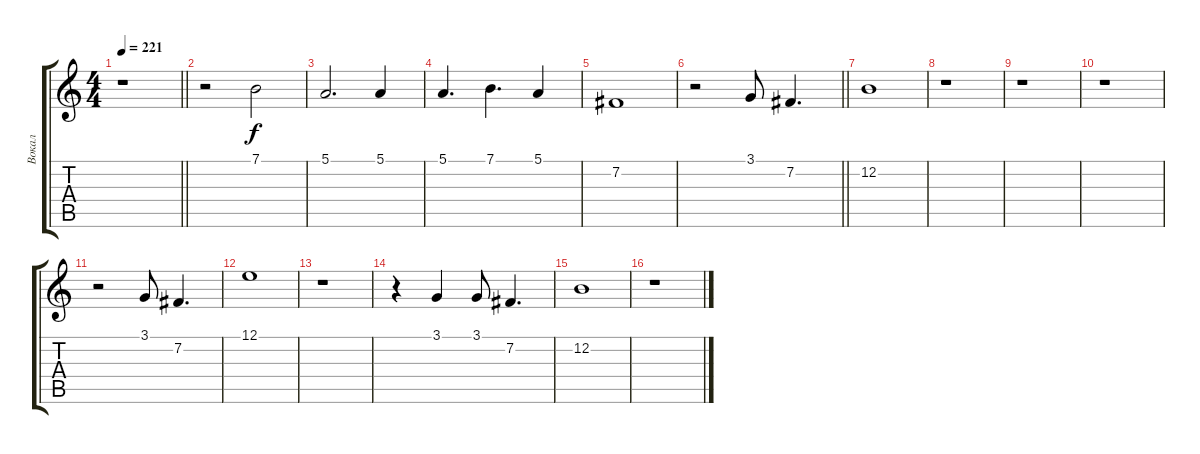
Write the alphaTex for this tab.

\track ("Вокал" "Вокал") {instrument oboe}
\staff {score tabs}
\tuning (E4 B3 G3 D3 A2 E2) {hide}
\ts (4 4)
\tempo 221
\clef g2
\barLineRight lightlight
\ks c
r.1{dy f} |
r.2 7.1.2 |
5.1.2{d} 5.1.4 |
5.1.4{d} 7.1.4{d} 5.1.4 |
7.2.1 |
\barLineRight lightlight
r.2 3.1.8 7.2.4{d} |
12.2.1 |
r.1 |
r.1 |
r.1 |
r.2 3.1.8 7.2.4{d} |
12.1.1 |
r.1 |
r.4 3.1.4 3.1.8 7.2.4{d} |
12.2.1 |
r.1
